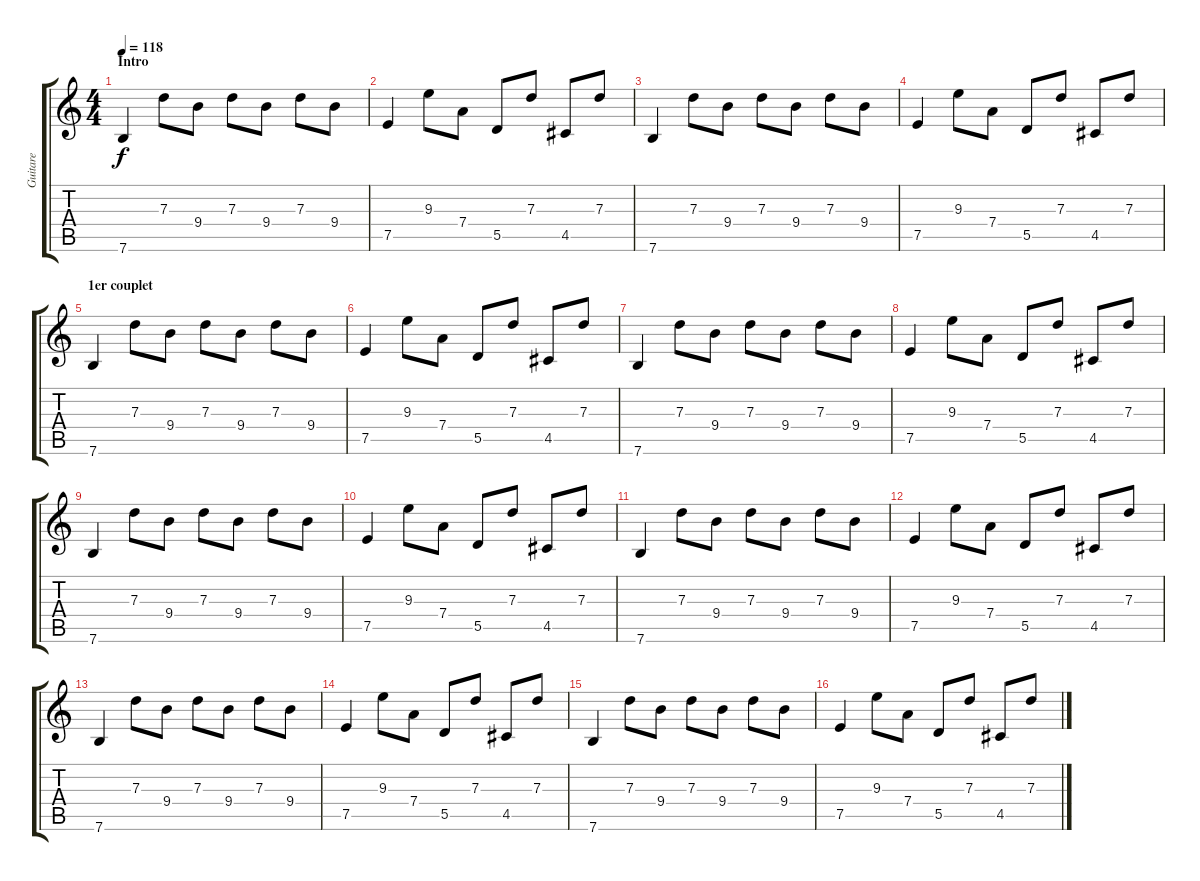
\track ("Guitare" "Guitare") {instrument distortionguitar}
\staff {score tabs}
\tuning (E4 B3 G3 D3 A2 E2) {hide}
\ts (4 4)
\section ("" "Intro")
\tempo 118
\clef g2
\ks c
7.6.4{dy f instrument electricguitarmuted} 7.3.8 9.4.8 7.3.8 9.4.8 7.3.8 9.4.8 |
7.5.4 9.3.8 7.4.8 5.5.8 7.3.8 4.5.8 7.3.8 |
7.6.4 7.3.8 9.4.8 7.3.8 9.4.8 7.3.8 9.4.8 |
7.5.4 9.3.8 7.4.8 5.5.8 7.3.8 4.5.8 7.3.8 |
\section ("" "1er couplet")
7.6.4 7.3.8 9.4.8 7.3.8 9.4.8 7.3.8 9.4.8 |
7.5.4 9.3.8 7.4.8 5.5.8 7.3.8 4.5.8 7.3.8 |
7.6.4 7.3.8 9.4.8 7.3.8 9.4.8 7.3.8 9.4.8 |
7.5.4 9.3.8 7.4.8 5.5.8 7.3.8 4.5.8 7.3.8 |
7.6.4 7.3.8 9.4.8 7.3.8 9.4.8 7.3.8 9.4.8 |
7.5.4 9.3.8 7.4.8 5.5.8 7.3.8 4.5.8 7.3.8 |
7.6.4 7.3.8 9.4.8 7.3.8 9.4.8 7.3.8 9.4.8 |
7.5.4 9.3.8 7.4.8 5.5.8 7.3.8 4.5.8 7.3.8 |
7.6.4 7.3.8 9.4.8 7.3.8 9.4.8 7.3.8 9.4.8 |
7.5.4 9.3.8 7.4.8 5.5.8 7.3.8 4.5.8 7.3.8 |
7.6.4 7.3.8 9.4.8 7.3.8 9.4.8 7.3.8 9.4.8 |
7.5.4 9.3.8 7.4.8 5.5.8 7.3.8 4.5.8 7.3.8
